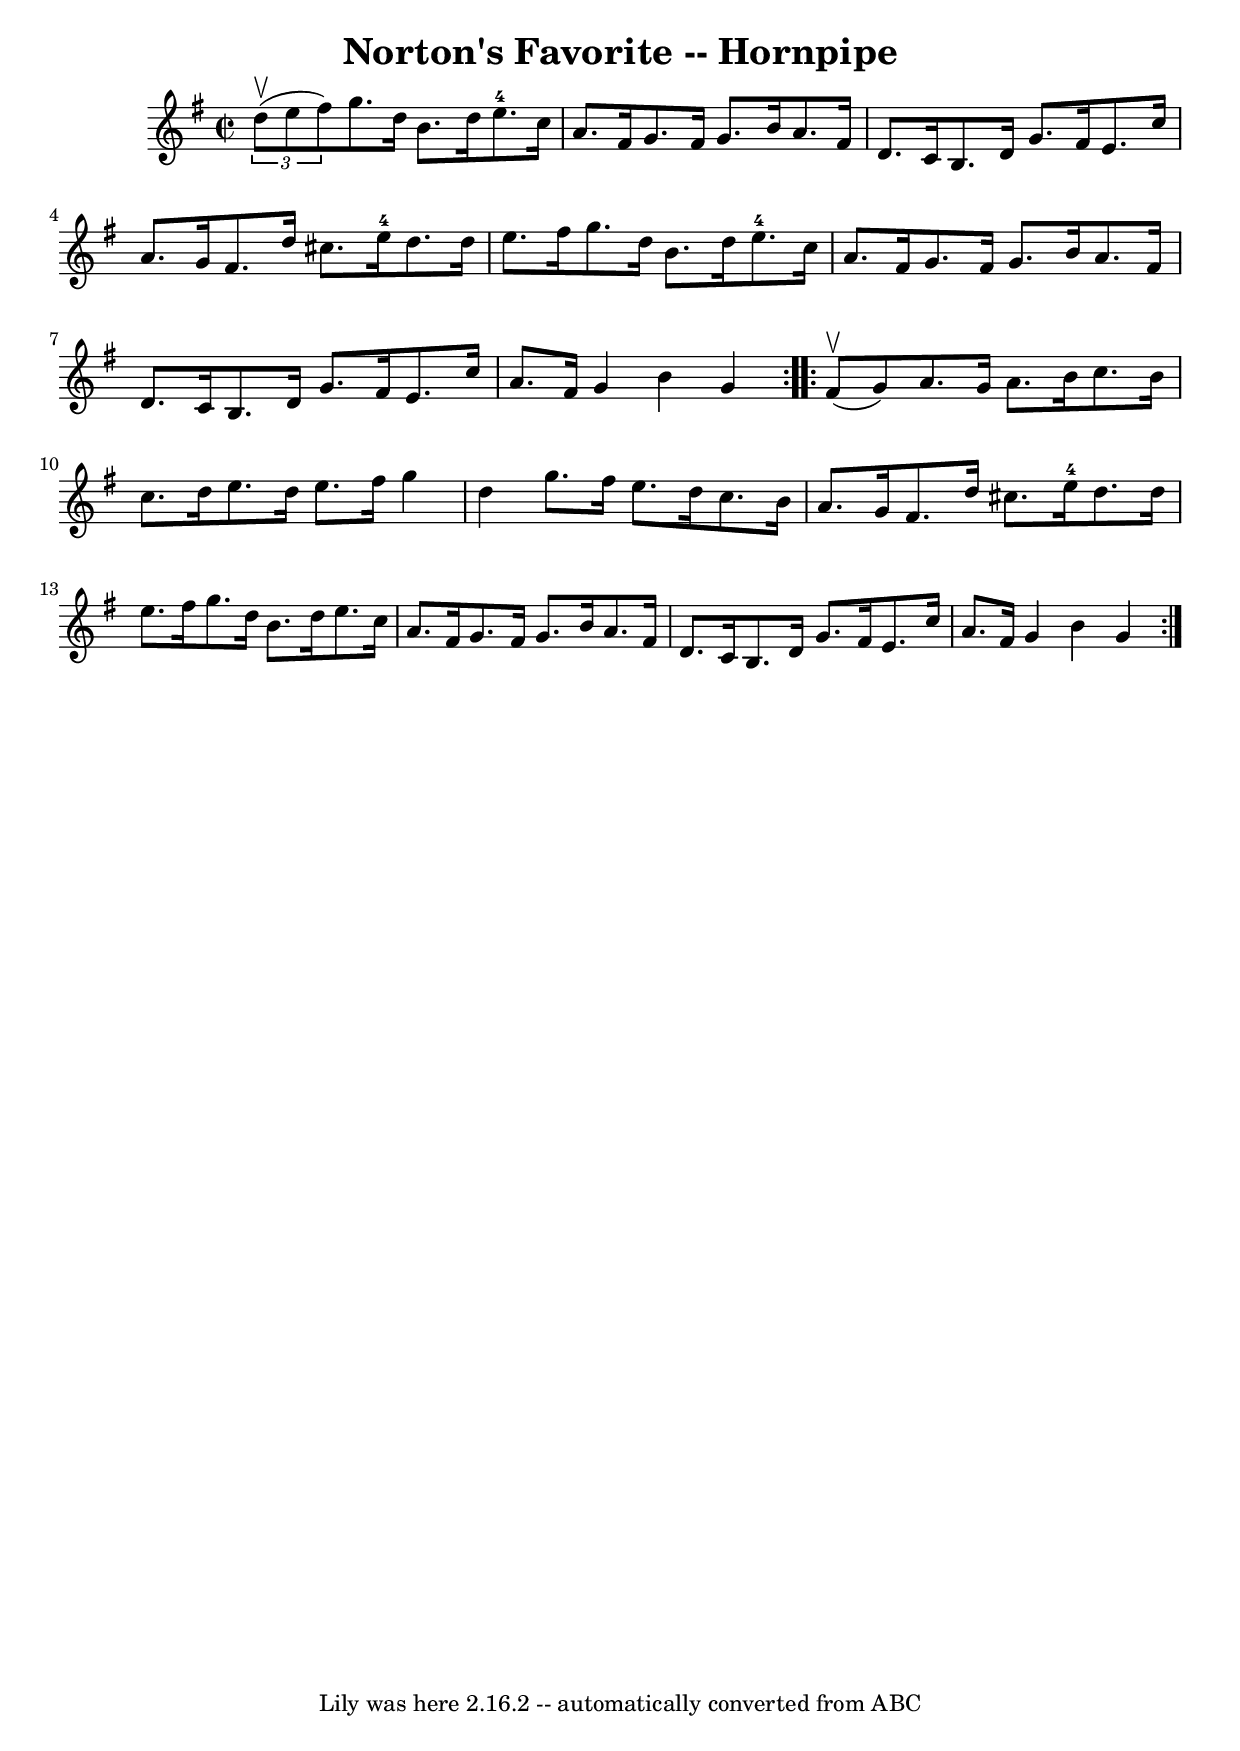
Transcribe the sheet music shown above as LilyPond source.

\version "2.16.2"
\include "Mammoth.ily"
\header {
  %% book = "Cole's 1000 Fiddle Tunes"
  crossRefNumber = "1"
  footnotes = ""
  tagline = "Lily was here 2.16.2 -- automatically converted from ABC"
  title = "Norton's Favorite -- Hornpipe"

}
voicedefault =  {



  \repeat volta 2 {

    \override Staff.TimeSignature #'style = #'C
    \time 2/2 
    \key g \major   \times 2/3 { d''8 (^\upbow e''8 fis''8) 
			       } 
    |
    g''8. d''16 b'8. d''16 e''8.-4 c''16 a'8.    
    fis'16  |
    g'8. fis'16 g'8. b'16 a'8. fis'16 d'8.    
    c'16  |
    b8. d'16 g'8. fis'16 e'8. c''16 a'8.    
    g'16  |
    fis'8. d''16 cis''8. e''16-4 d''8. d''16    
    e''8. fis''16  |
    g''8. d''16 b'8. d''16 e''8.-4  
    c''16 a'8. fis'16  |
    g'8. fis'16 g'8. b'16 a'8.    
    fis'16 d'8. c'16  |
    b8. d'16 g'8. fis'16 e'8.    
    c''16 a'8. fis'16  |
    g'4 b'4 g'4  
  }     
  \repeat volta 2 {
    
    fis'8 (^\upbow g'8) |
    a'8. g'16 a'8. b'16 c''8.    
    b'16 c''8. d''16  |
    e''8. d''16 e''8. fis''16 g''4   
    d''4  |
    g''8. fis''16 e''8. d''16 c''8. b'16 a'8. 
    g'16  |
    fis'8. d''16 cis''8. e''16-4 d''8. d''16   
    e''8. fis''16  |
    g''8. d''16 b'8. d''16 e''8.    
    c''16 a'8. fis'16  |
    g'8. fis'16 g'8. b'16 a'8.    
    fis'16 d'8. c'16  |
    b8. d'16 g'8. fis'16 e'8.    
    c''16 a'8. fis'16  |
    g'4 b'4 g'4  
  }   

}

\score{
  <<

    \context Staff="default"
    {
      \voicedefault 
      
    }

  >>
  \layout {
    
  }
  \midi {
  }

}
